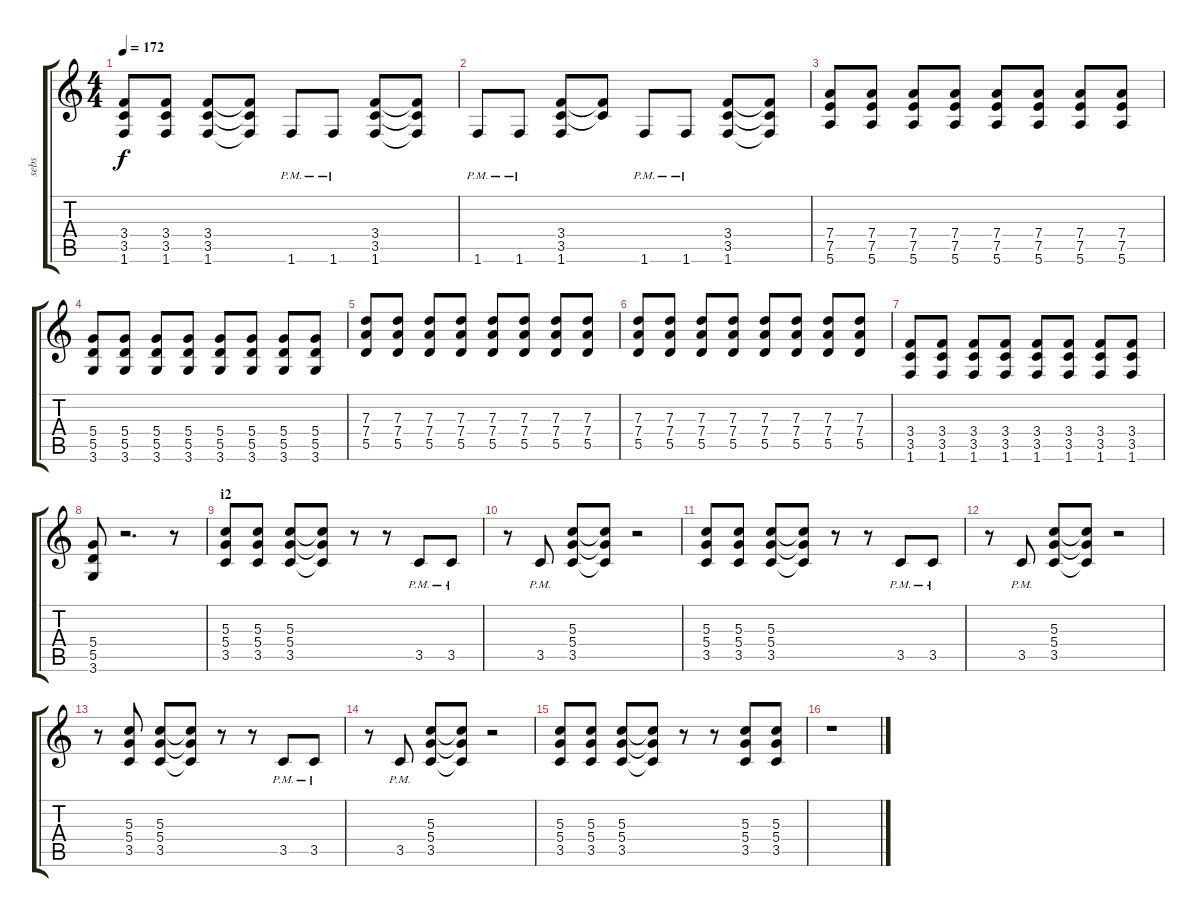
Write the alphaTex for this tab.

\track ("sebs" "sebs") {instrument overdrivenguitar}
\staff {score tabs}
\tuning (E4 B3 G3 D3 A2 E2) {hide}
\ts (4 4)
\tempo 172
\clef g2
\ks c
(3.4 3.5 1.6).8{dy f} (3.4 3.5 1.6).8 (3.4 3.5 1.6).8 (3.4{t} 3.5{t} 1.6{t}).8 1.6{pm}.8 1.6{pm}.8 (3.4 3.5 1.6).8 (3.4{t} 3.5{t} 1.6{t}).8 |
1.6{pm}.8 1.6{pm}.8 (3.4 3.5 1.6).8 (3.4{t} 3.5{t}).8 1.6{pm}.8 1.6{pm}.8 (3.4 3.5 1.6).8 (3.4{t} 3.5{t} 1.6{t}).8 |
(7.4 7.5 5.6).8 (7.4 7.5 5.6).8 (7.4 7.5 5.6).8 (7.4 7.5 5.6).8 (7.4 7.5 5.6).8 (7.4 7.5 5.6).8 (7.4 7.5 5.6).8 (7.4 7.5 5.6).8 |
(5.4 5.5 3.6).8 (5.4 5.5 3.6).8 (5.4 5.5 3.6).8 (5.4 5.5 3.6).8 (5.4 5.5 3.6).8 (5.4 5.5 3.6).8 (5.4 5.5 3.6).8 (5.4 5.5 3.6).8 |
(7.3 7.4 5.5).8 (7.3 7.4 5.5).8 (7.3 7.4 5.5).8 (7.3 7.4 5.5).8 (7.3 7.4 5.5).8 (7.3 7.4 5.5).8 (7.3 7.4 5.5).8 (7.3 7.4 5.5).8 |
(7.3 7.4 5.5).8 (7.3 7.4 5.5).8 (7.3 7.4 5.5).8 (7.3 7.4 5.5).8 (7.3 7.4 5.5).8 (7.3 7.4 5.5).8 (7.3 7.4 5.5).8 (7.3 7.4 5.5).8 |
(3.4 3.5 1.6).8 (3.4 3.5 1.6).8 (3.4 3.5 1.6).8 (3.4 3.5 1.6).8 (3.4 3.5 1.6).8 (3.4 3.5 1.6).8 (3.4 3.5 1.6).8 (3.4 3.5 1.6).8 |
(5.4 5.5 3.6).8 r.2{d} r.8 |
\section ("" "i2")
(5.3 5.4 3.5).8 (5.3 5.4 3.5).8 (5.3 5.4 3.5).8 (5.3{t} 5.4{t} 3.5{t}).8 r.8 r.8 3.5{pm}.8 3.5{pm}.8 |
r.8 3.5{pm}.8 (5.3 5.4 3.5).8 (5.3{t} 5.4{t} 3.5{t}).8 r.2 |
(5.3 5.4 3.5).8 (5.3 5.4 3.5).8 (5.3 5.4 3.5).8 (5.3{t} 5.4{t} 3.5{t}).8 r.8 r.8 3.5{pm}.8 3.5{pm}.8 |
r.8 3.5{pm}.8 (5.3 5.4 3.5).8 (5.3{t} 5.4{t} 3.5{t}).8 r.2 |
r.8 (5.3 5.4 3.5).8 (5.3 5.4 3.5).8 (5.3{t} 5.4{t} 3.5{t}).8 r.8 r.8 3.5{pm}.8 3.5{pm}.8 |
r.8 3.5{pm}.8 (5.3 5.4 3.5).8 (5.3{t} 5.4{t} 3.5{t}).8 r.2 |
(5.3 5.4 3.5).8 (5.3 5.4 3.5).8 (5.3 5.4 3.5).8 (5.3{t} 5.4{t} 3.5{t}).8 r.8 r.8 (5.3 5.4 3.5).8 (5.3 5.4 3.5).8 |
r.1
